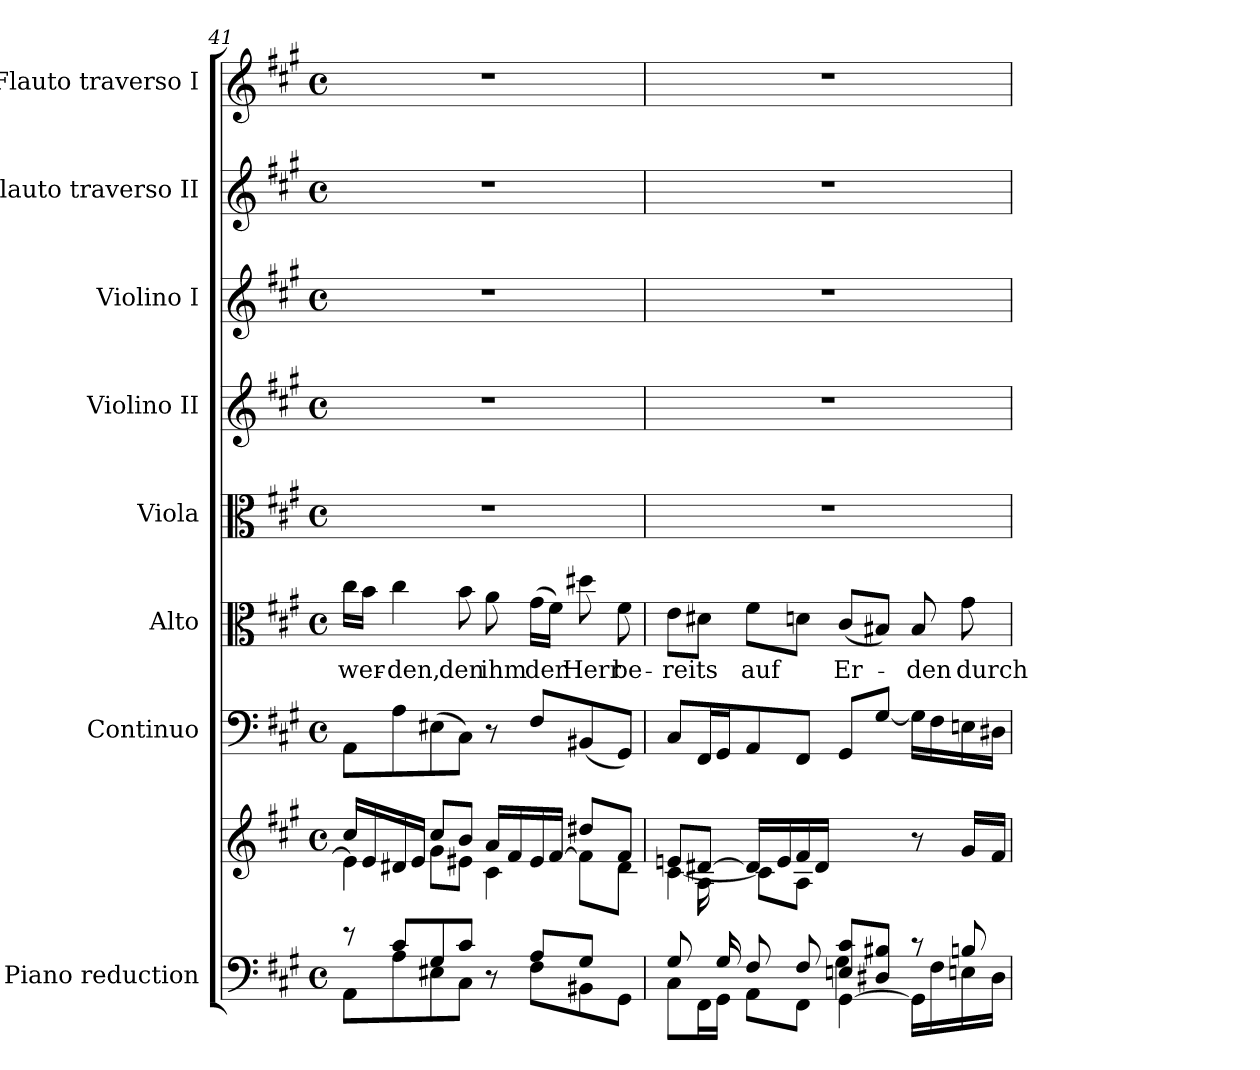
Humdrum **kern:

**kern	**kern	**kern	**kern	**text	**kern	**kern	**kern	**kern	**kern
*part8	*part8	*part7	*part6	*part6	*part5	*part4	*part3	*part2	*part1
*staff9	*staff8	*staff7	*staff6	*staff6	*staff5	*staff4	*staff3	*staff2	*staff1
*I"Piano reduction	*	*I"Continuo	*I"Alto	*	*I"Viola	*I"Violino II	*I"Violino I	*I"Flauto traverso II	*I"Flauto traverso I
*I'Pno	*	*	*	*	*I'Vla	*	*I'Vln	*I'Fl	*I'Fl
!!LO:PB:g=z
*clefF4	*clefG2	*clefF4	*clefC3	*	*clefC3	*clefG2	*clefG2	*clefG2	*clefG2
*k[f#c#g#]	*k[f#c#g#]	*k[f#c#g#]	*k[f#c#g#]	*	*k[f#c#g#]	*k[f#c#g#]	*k[f#c#g#]	*k[f#c#g#]	*k[f#c#g#]
*A:	*A:	*A:	*A:	*	*A:	*A:	*A:	*A:	*A:
*M4/4	*M4/4	*M4/4	*M4/4	*	*M4/4	*M4/4	*M4/4	*M4/4	*M4/4
*met(c)	*met(c)	*met(c)	*met(c)	*	*met(c)	*met(c)	*met(c)	*met(c)	*met(c)
=41	=41	=41	=41	=41	=41	=41	=41	=41	=41
*^	*^	*	*	*	*	*	*	*	*
*	*	*	*^	*	*	*	*	*	*	*	*
!	!	!	!	!	!	!	!LO:LY:b	!	!	!	!	!
8r	8AA\L	16cc#/LL	4e\]	2..ryy	8AA\L	16cc#\LL	wer-	1r	1r	1r	1r	1r
.	.	16e/	.	.	.	16b\JJ	.	.	.	.	.	.
!	!	!	!	!	!	!	!LO:LY:b	!	!	!	!	!
8c#/L	8A\	16d#X/	.	.	8A\	4cc#\	-den,	.	.	.	.	.
.	.	16e/JJ	.	.	.	.	.	.	.	.	.	.
8G#/	8E#X\	8cc#/L	8g#\L	.	(8E#X\	.	.	.	.	.	.	.
!	!	!	!	!	!	!	!LO:LY:b	!	!	!	!	!
8c#/J	8C#\J	8b/J	8e#X\J	.	8C#\J)	8b\	den	.	.	.	.	.
!	!	!	!	!	!	!	!LO:LY:b	!	!	!	!	!
8r	8ryy	16a/LL	4c#\	.	8r	8a\	ihm	.	.	.	.	.
.	.	16f#/	.	.	.	.	.	.	.	.	.	.
!	!	!	!	!	!	!	!LO:LY:b	!	!	!	!	!
8A/L	8F#\L	16e#/	.	.	8F#/L	(16g#\LL	der	.	.	.	.	.
.	.	[<16f#/JJ	.	.	.	16f#\JJ)	.	.	.	.	.	.
!	!	!	!	!	!	!	!LO:LY:b	!	!	!	!	!
8G#/	8BB#X\	8dd#X/L	8f#\L]	.	(8BB#X/	8dd#X\	Herr	.	.	.	.	.
!	!	!	!	!	!	!	!LO:LY:b	!	!	!	!	!
8ryy	8GG#\J	8f#/J	8d#\J	8B#X\J	8GG#/J)	8f#\	be-	.	.	.	.	.
=42	=42	=42	=42	=42	=42	=42	=42	=42	=42	=42	=42	=42
*	*^	*	*	*	*	*	*	*	*	*	*	*
!	!	!	!	!	!	!	!	!LO:LY:b	!	!	!	!	!
2ryy	8G#/L	8C#\L	8en/L	[4c#\	8ryy	8C#/L	8e\L	-reits	1r	1r	1r	1r	1r
.	16ryy	16FF#\L	[8d#X/J	.	16A\L	16FF#/L	8d#X\J	.	.	.	.	.	.
.	16G#/JJ	16GG#\JJ	.	.	2ryy	16GG#/J	.	.	.	.	.	.	.
!	!	!	!	!	!	!	!	!LO:LY:b	!	!	!	!	!
.	8F#/L	8AA\L	16d#/LL]	8c#\L]	.	8AA/	8f#\L	auf	.	.	.	.	.
.	.	.	16e/	.	.	.	.	.	.	.	.	.	.
.	8F#/J	8FF#\J	16f#/	8A\J	.	8FF#/J	8dn\J	.	.	.	.	.	.
.	.	.	16d#/JJ	.	.	.	.	.	.	.	.	.	.
!	!	!	!	!	!	!	!	!LO:LY:b	!	!	!	!	!
8En/ 8c#/L	4G#\	[4GG#\	4ryy	4ryy	.	8GG#/L	(8c#/L	Er-	.	.	.	.	.
8D#X/ 8B#X/J	.	.	.	.	.	[8G#/J	8B#X/J)	.	.	.	.	.	.
.	.	.	.	.	4ryy	.	.	.	.	.	.	.	.
!	!	!	!	!	!	!	!	!LO:LY:b	!	!	!	!	!
4ryy	8r	16GG#\LL]	8r	8ryy	.	16G#\LL]	8B#/	-den	.	.	.	.	.
.	.	16F#\	.	.	.	16F#\	.	.	.	.	.	.	.
!	!	!	!	!	!	!	!	!LO:LY:b	!	!	!	!	!
.	8Bn/	16En\	16g#/LL	8ryy	.	16En\	8g#\	durch	.	.	.	.	.
.	.	16D#\JJ	16f#/JJ	.	16ryy	16D#X\JJ	.	.	.	.	.	.	.
*v	*v	*v	*	*	*	*	*	*	*	*	*	*	*
*	*v	*v	*v	*	*	*	*	*	*	*	*
=	=	=	=	=	=	=	=	=	=
*-	*-	*-	*-	*-	*-	*-	*-	*-	*-
